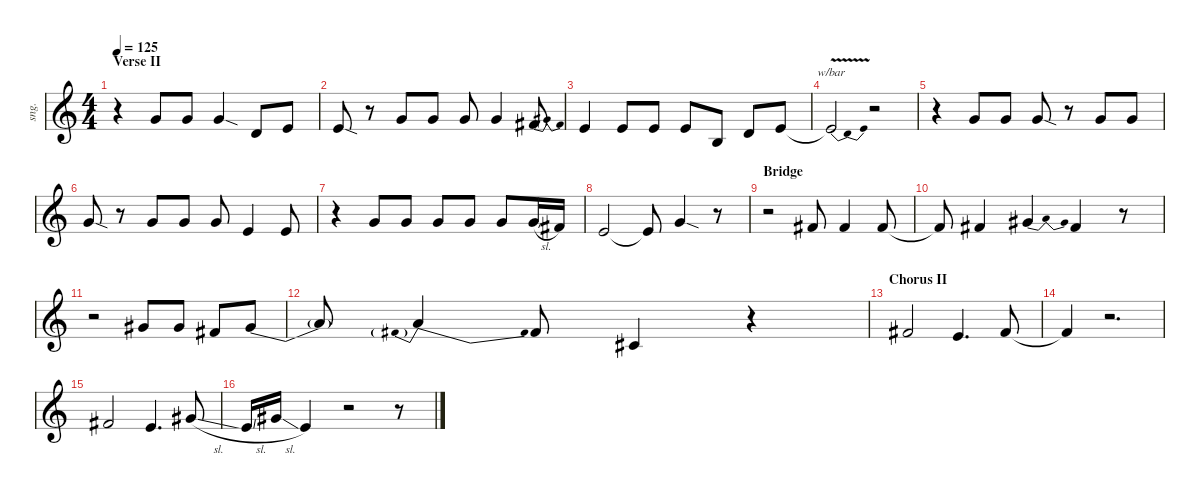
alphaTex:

\defaultSystemsLayout 4
\hideDynamics
\bracketExtendMode nobrackets
\track ("Vocals" "sng.") {defaultSystemsLayout 4 multiBarRest instrument voiceoohs}
\staff {score}
\tuning (E4 B3 G3 D3 A2 E2)
\ts (4 4)
\section ("" "Verse II")
\tempo 125
\clef g2
\ks c
r.4{dy mf} 8.2.8 8.2.8 8.2{sod}.4 7.3.8 9.3.8 |
9.3{sod}.8 r.8 8.2.8 8.2.8 8.2.8 8.2.4 7.2{be (bendrelease 0 0 10.2 4 20.4 4 30 0) acc #}.8 |
9.3.4 9.3.8 9.3.8 9.3.8 9.4.8 7.3.8 9.3.8 |
9.3{v t}.2{tbe (dip default 0.6 0 8.4 -4 9 -4 18.599999999999998 0)} r.2 |
r.4 8.2.8 8.2.8 8.2{sod}.8 r.8 8.2.8 8.2.8 |
8.2{sod}.8 r.8 8.2.8 8.2.8 8.2.8 5.2.4 5.2.8 |
r.4 8.2.8 8.2.8 8.2.8 8.2.8 8.2.8 8.2{sl}.16 7.2{acc #}.16 |
9.3.2 9.3{t}.8 8.2{sod}.4 r.8 |
\section ("" "Bridge")
r.2 7.2{acc #}.8 7.2{acc #}.4 7.2{acc #}.8 |
7.2{t acc #}.8 7.2{acc #}.4 9.2{be (bendrelease 21 0 30 2 39.6 2 44.4 0) acc #}.4 7.2{acc #}.4 r.8 |
r.2 9.2{acc #}.8 9.2{acc #}.8 7.2{acc #}.8 9.2{be (bend 0 0 31.2 2) acc #}.8 |
9.2{t}.8 7.2{be (prebendrelease 0 6 28.2 0)}.4 7.2{acc #}.8 6.3{acc #}.4 r.4 |
\section ("" "Chorus II")
7.2{acc #}.2 9.3.4{d} 7.2{acc #}.8 |
7.2{t acc #}.4 r.2{d} |
7.2{acc #}.2 9.3.4{d} 9.2{sl acc #}.8 |
5.2{sl}.16 9.2{sl acc #}.16 5.2.4 r.2 r.8
